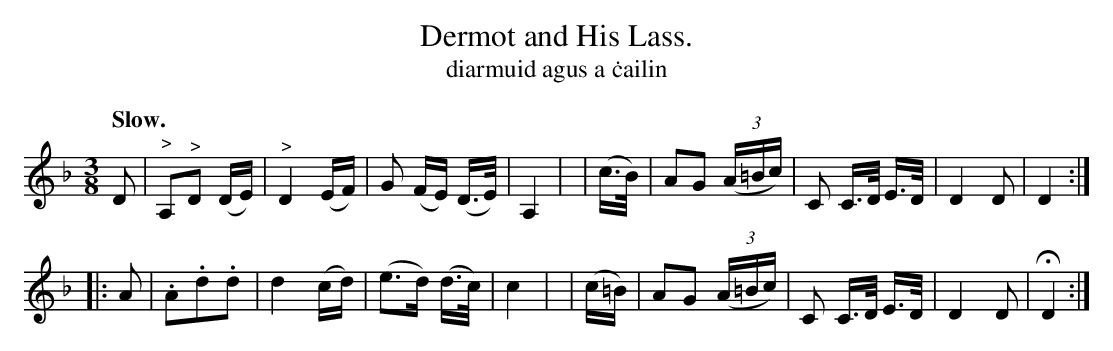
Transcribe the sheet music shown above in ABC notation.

X:1
T: Dermot and His Lass.
T: diarmuid agus a \.cailin
Q: "Slow."
M: 3/8
L: 1/16
K: Dm
D2 | "^>"A,2"^>"D2 (DE) | "^>"D4 (EF) | G2 (FE) (D>E) | A,4 |\
| (c>B) | A2G2 ((3A=Bc) | C2 C>D E>D | D4 D2 | D4 :|
|: A2  | .A2.d2.d2 | d4 (cd) | (e2>d2) (d>c) | c4 |\
| (c=B) | A2G2 ((3A=Bc) | C2 C>D E>D | D4 D2 | HD4 :|
